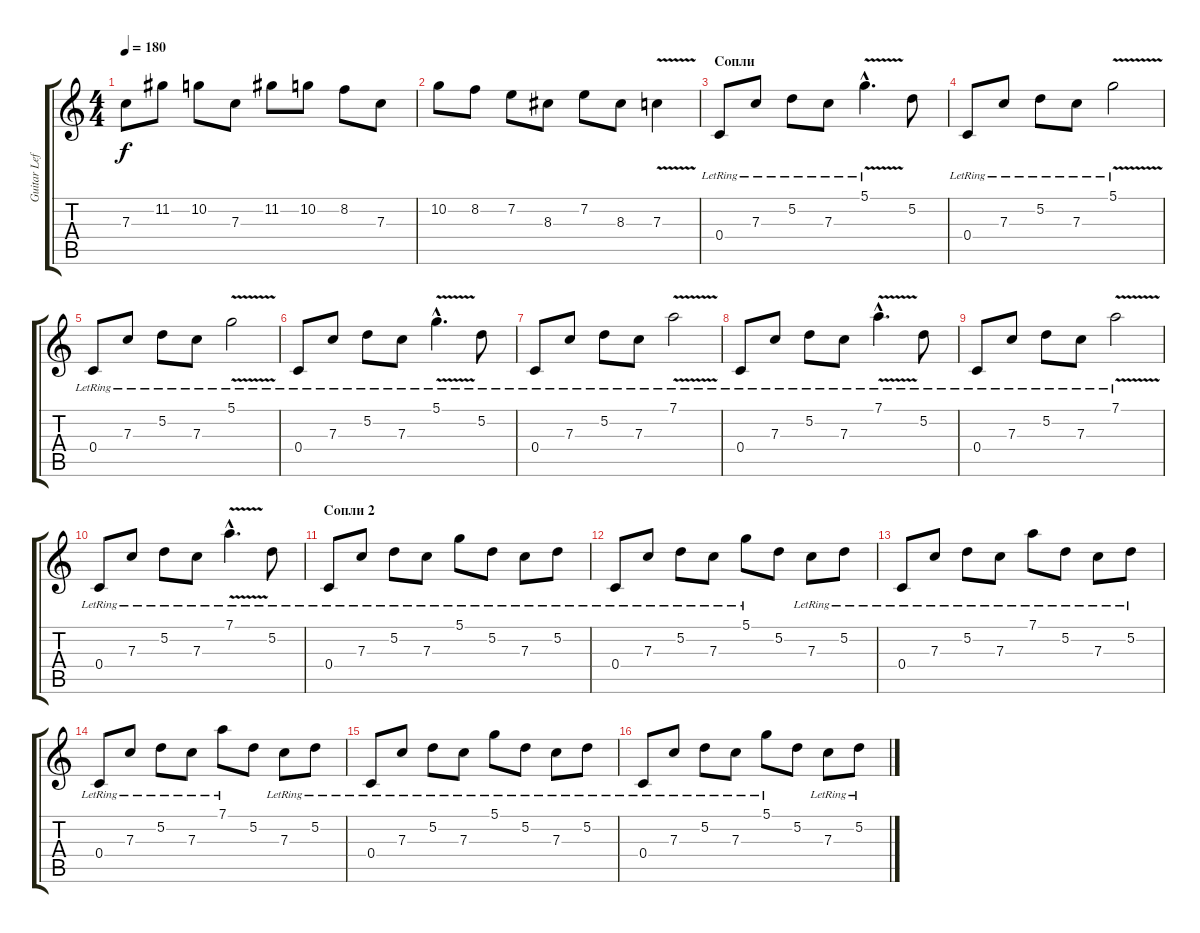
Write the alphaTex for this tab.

\track ("Guitar Left" "Guitar Lef") {instrument overdrivenguitar}
\staff {score tabs}
\tuning (D4 A3 F3 C3 G2 C2) {hide}
\ts (4 4)
\tempo 180
\clef g2
\ks c
7.3.8{dy f} 11.2.8 10.2.8 7.3.8 11.2.8 10.2.8 8.2.8 7.3.8 |
10.2.8 8.2.8 7.2.8 8.3.8 7.2.8 8.3.8 7.3{v}.4 |
\section ("" "Сопли")
0.4{lr}.8{instrument electricguitarclean} 7.3{lr}.8 5.2{lr}.8 7.3{lr}.8 5.1{v hac lr}.4{d} 5.2.8 |
0.4{lr}.8 7.3{lr}.8 5.2{lr}.8 7.3{lr}.8 5.1{v lr}.2 |
0.4{lr}.8{instrument electricguitarclean} 7.3{lr}.8 5.2{lr}.8 7.3{lr}.8 5.1{v lr}.2 |
0.4{lr}.8 7.3{lr}.8 5.2{lr}.8 7.3{lr}.8 5.1{v hac lr}.4{d} 5.2{lr}.8 |
0.4{lr}.8{instrument electricguitarclean} 7.3{lr}.8 5.2{lr}.8 7.3{lr}.8 7.1{v lr}.2 |
0.4{lr}.8 7.3{lr}.8 5.2{lr}.8 7.3{lr}.8 7.1{v hac lr}.4{d} 5.2{lr}.8 |
0.4{lr}.8{instrument electricguitarclean} 7.3{lr}.8 5.2{lr}.8 7.3{lr}.8 7.1{v lr}.2 |
0.4{lr}.8 7.3{lr}.8 5.2{lr}.8 7.3{lr}.8 7.1{v hac lr}.4{d} 5.2{lr}.8 |
\section ("" "Сопли 2")
0.4{lr}.8{instrument electricguitarclean} 7.3{lr}.8 5.2{lr}.8 7.3{lr}.8 5.1{lr}.8 5.2{lr}.8 7.3{lr}.8 5.2{lr}.8 |
0.4{lr}.8 7.3{lr}.8 5.2{lr}.8 7.3{lr}.8 5.1{lr}.8 5.2.8 7.3{lr}.8 5.2{lr}.8 |
0.4{lr}.8{instrument electricguitarclean} 7.3{lr}.8 5.2{lr}.8 7.3{lr}.8 7.1{lr}.8 5.2{lr}.8 7.3{lr}.8 5.2{lr}.8 |
0.4{lr}.8 7.3{lr}.8 5.2{lr}.8 7.3{lr}.8 7.1{lr}.8 5.2.8 7.3{lr}.8 5.2{lr}.8 |
0.4{lr}.8{instrument electricguitarclean} 7.3{lr}.8 5.2{lr}.8 7.3{lr}.8 5.1{lr}.8 5.2{lr}.8 7.3{lr}.8 5.2{lr}.8 |
0.4{lr}.8 7.3{lr}.8 5.2{lr}.8 7.3{lr}.8 5.1{lr}.8 5.2.8 7.3{lr}.8 5.2{lr}.8
